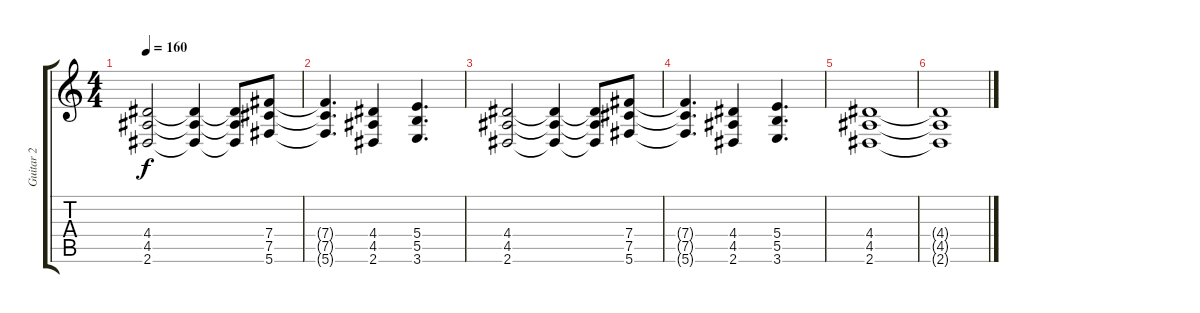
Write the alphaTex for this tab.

\track ("Guitar 2" "Guitar 2") {instrument distortionguitar}
\staff {score tabs}
\tuning (Db4 Ab3 E3 B2 Gb2 Db2) {hide}
\ts (4 4)
\tempo 160
\clef g2
\ks c
(4.4 4.5 2.6).2{dy f} (4.4{t} 4.5{t} 2.6{t}).4 (4.4{t} 4.5{t} 2.6{t}).8 (7.4 7.5 5.6).8 |
(7.4{t} 7.5{t} 5.6{t}).4{d} (4.4 4.5 2.6).4 (5.4 5.5 3.6).4{d} |
(4.4 4.5 2.6).2 (4.4{t} 4.5{t} 2.6{t}).4 (4.4{t} 4.5{t} 2.6{t}).8 (7.4 7.5 5.6).8 |
(7.4{t} 7.5{t} 5.6{t}).4{d} (4.4 4.5 2.6).4 (5.4 5.5 3.6).4{d} |
(4.4 4.5 2.6).1 |
(4.4{t} 4.5{t} 2.6{t}).1
